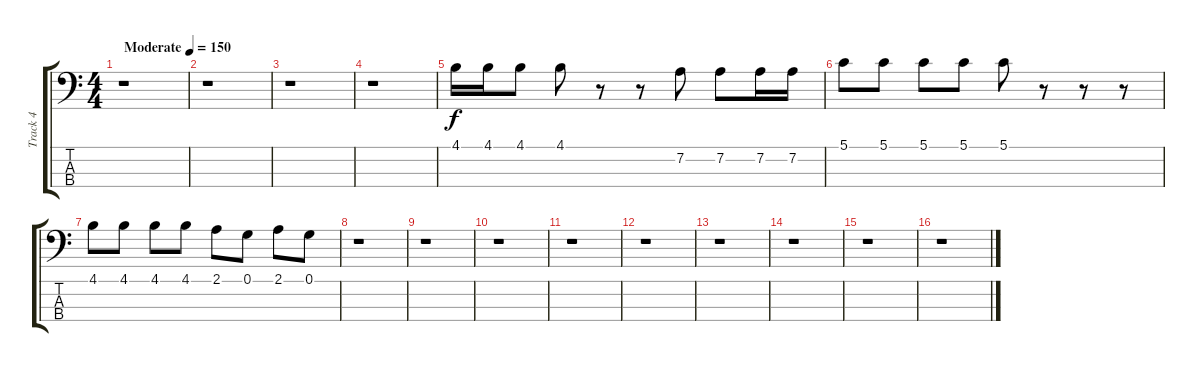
\track ("Track 4" "Track 4") {instrument electricbassfinger}
\staff {score tabs}
\tuning (G2 D2 A1 D1) {hide}
\ts (4 4)
\tempo (150 "Moderate")
\clef f4
\ks c
r.1{dy f instrument electricbassfinger} |
r.1 |
r.1 |
r.1 |
4.1.16 4.1.16 4.1.8 4.1.8 r.8 r.8 7.2.8 7.2.8 7.2.16 7.2.16 |
5.1.8 5.1.8 5.1.8 5.1.8 5.1.8 r.8 r.8 r.8 |
4.1.8 4.1.8 4.1.8 4.1.8 2.1.8 0.1.8 2.1.8 0.1.8 |
r.1 |
r.1 |
r.1 |
r.1 |
r.1 |
r.1 |
r.1 |
r.1 |
r.1
